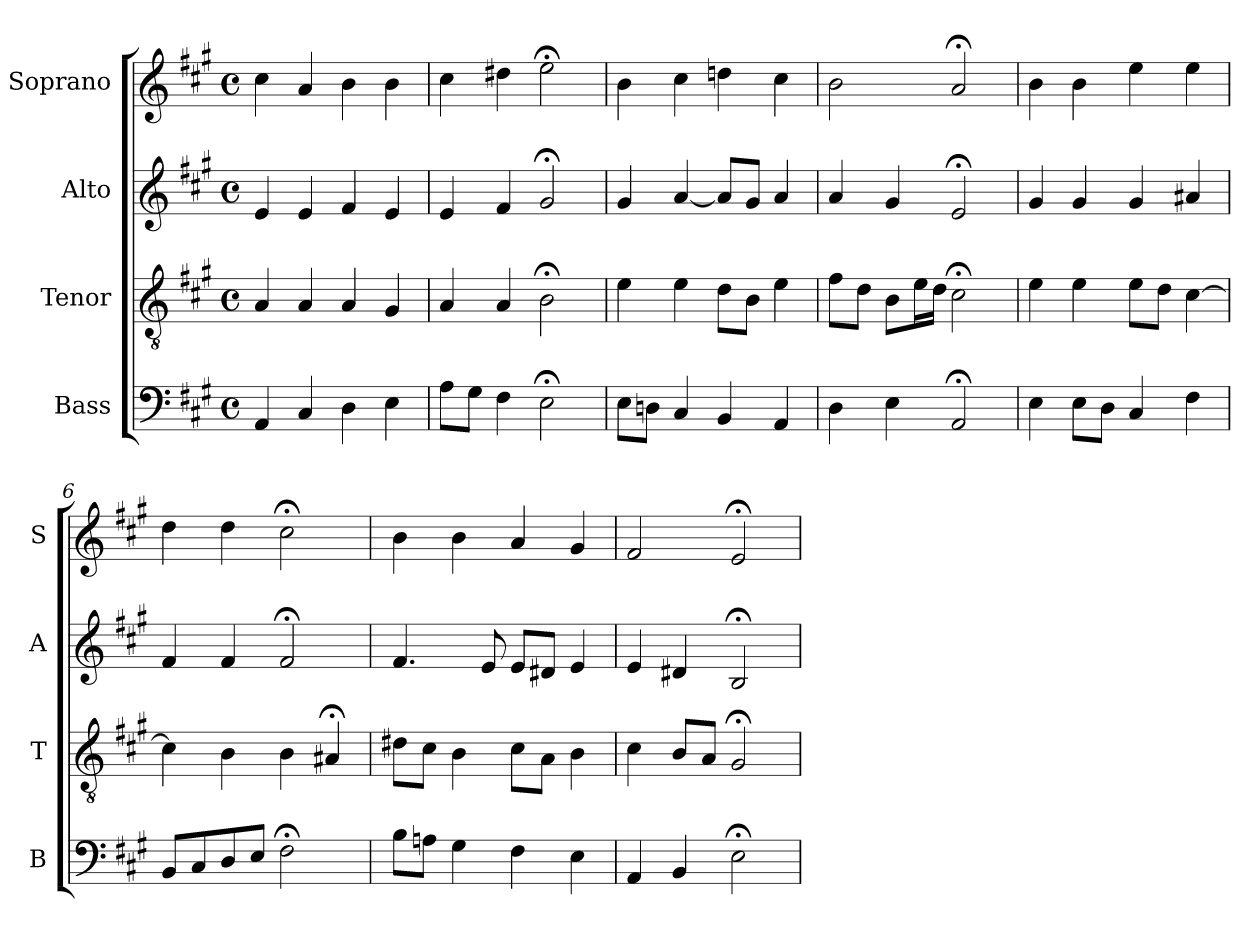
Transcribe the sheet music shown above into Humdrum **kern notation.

**kern	**kern	**kern	**kern
*part4	*part3	*part2	*part1
*staff4	*staff3	*staff2	*staff1
*I"Bass	*I"Tenor	*I"Alto	*I"Soprano
*I'B	*I'T	*I'A	*I'S
*clefF4	*clefGv2	*clefG2	*clefG2
*k[f#c#g#]	*k[f#c#g#]	*k[f#c#g#]	*k[f#c#g#]
*A:	*A:	*A:	*A:
*M4/4	*M4/4	*M4/4	*M4/4
*met(c)	*met(c)	*met(c)	*met(c)
*MM100	*MM100	*MM100	*MM100
=1	=1	=1	=1
4AA	4A	4e	4cc#
4C#	4A	4e	4a
4D	4A	4f#	4b
4Ei	4G#i	4e	4b
=2	=2	=2	=2
8AiL	4Ai	4e	4cc#
8G#J	.	.	.
4F#	4A	4f#	4dd#X
2E;<	2B;<	2g#;<	2ee;<
=3	=3	=3	=3
8EL	4e	4g#	4b
8DnJ	.	.	.
4C#	4e	[4a	4cc#
4BB	8dL	8aL]	4ddn
.	8BJ	8g#J	.
4AA	4e	4a	4cc#
=4	=4	=4	=4
4D	8f#L	4a	2b
.	8dJ	.	.
4E	8BL	4g#	.
.	16eL	.	.
.	16dJJ	.	.
2AA;<	2c#;<	2e;<	2a;<
=5	=5	=5	=5
4E	4e	4g#	4b
8EL	4e	4g#	4b
8DJ	.	.	.
4C#	8eL	4g#	4ee
.	8dJ	.	.
4F#	[4c#	4a#X	4ee
=6	=6	=6	=6
8BBL	4c#]	4f#	4dd
8C#	.	.	.
8D	4B	4f#	4dd
8EJ	.	.	.
2F#;<	4B	2f#;<	2cc#;<
.	4A#X;<	.	.
=7	=7	=7	=7
8BL	8d#XL	4.f#	4b
8AnJ	8c#J	.	.
4G#	4B	.	4b
.	.	8e	.
4F#	8c#L	8eL	4a
.	8AJ	8d#XJ	.
4E	4B	4e	4g#
=8	=8	=8	=8
4AA	4c#	4e	2f#
4BB	8BL	4d#X	.
.	8AJ	.	.
2E;<	2G#;<	2B;<	2e;<
=	=	=	=
*-	*-	*-	*-
